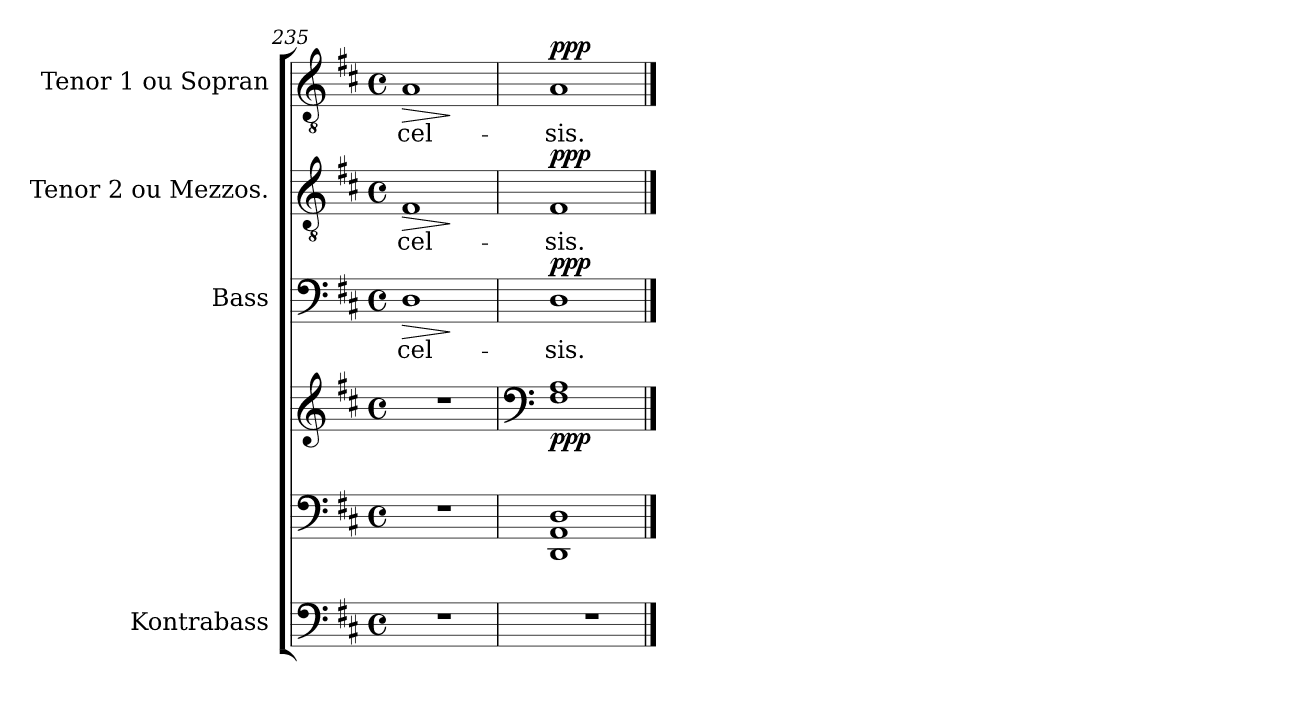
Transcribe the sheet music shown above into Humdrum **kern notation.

**kern	**kern	**kern	**dynam	**kern	**text	**dynam	**kern	**text	**dynam	**kern	**text	**dynam
*part5	*part4	*part4	*part4	*part3	*part3	*part3	*part2	*part2	*part2	*part1	*part1	*part1
*staff6	*staff5	*staff4	*staff4/5	*staff3	*staff3	*staff3	*staff2	*staff2	*staff2	*staff1	*staff1	*staff1
*I"Kontrabass	*	*	*	*I"Bass	*	*	*I"Tenor 2 ou Mezzos.	*	*	*I"Tenor 1 ou Sopran	*	*
*I'Kb.	*	*	*	*	*	*	*	*	*	*	*	*
*clefF4	*clefF4	*clefG2	*	*clefF4	*	*	*clefGv2	*	*	*clefGv2	*	*
*ITrd7c12	*	*	*	*	*	*	*	*	*	*	*	*
*k[f#c#]	*k[f#c#]	*k[f#c#]	*	*k[f#c#]	*	*	*k[f#c#]	*	*	*k[f#c#]	*	*
*D:	*D:	*D:	*	*D:	*	*	*D:	*	*	*D:	*	*
*M4/4	*M4/4	*M4/4	*	*M4/4	*	*	*M4/4	*	*	*M4/4	*	*
*met(c)	*met(c)	*met(c)	*	*met(c)	*	*	*met(c)	*	*	*met(c)	*	*
=235	=235	=235	=235	=235	=235	=235	=235	=235	=235	=235	=235	=235
!	!	!	!	!	!LO:LY:b	!LO:HP:b	!	!LO:LY:b	!LO:HP:b	!	!LO:LY:b	!LO:HP:b
1r	1r	1r	.	1D	-cel-	>	1F#	-cel-	>	1A	-cel-	>
.	.	.	.	.	.	]	.	.	]	.	.	]
=236	=236	=236	=236	=236	=236	=236	=236	=236	=236	=236	=236	=236
*	*	*clefF4	*	*	*	*	*	*	*	*	*	*
!	!	!	!LO:DY:b	!	!LO:LY:b	!LO:DY:a	!	!LO:LY:b	!LO:DY:a	!	!LO:LY:b	!LO:DY:a
1r	1DD 1AA 1D	1F# 1A	ppp	1D	-sis.	ppp	1F#	-sis.	ppp	1A	-sis.	ppp
==	==	==	==	==	==	==	==	==	==	==	==	==
*-	*-	*-	*-	*-	*-	*-	*-	*-	*-	*-	*-	*-
